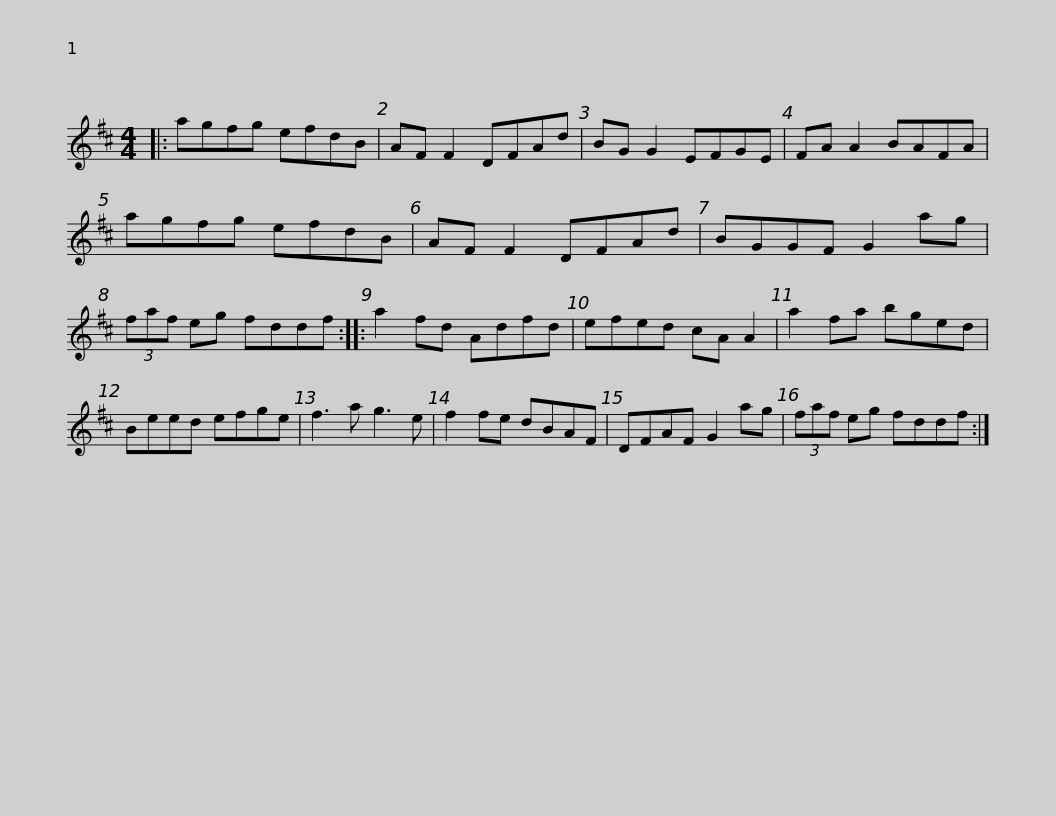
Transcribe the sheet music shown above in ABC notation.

X:1
L:1/8
M:4/4
I:linebreak $
K:D
V:1 treble
V:1
|: agfg efdB | AF F2 DFAd | BG G2 EFGE | FA A2 BAFA | agfg efdB |$ %5
 AF F2 DFAd | BGGF G2 ag | (3faf eg fddf :: a2 fd Adfd | efed cA A2 |$ %10
 a2 fa bged | Beed efge | f3 a g3 e | f2 fe dBAF | DFAF G2 ag | %15
 (3faf eg fddf :| %16
